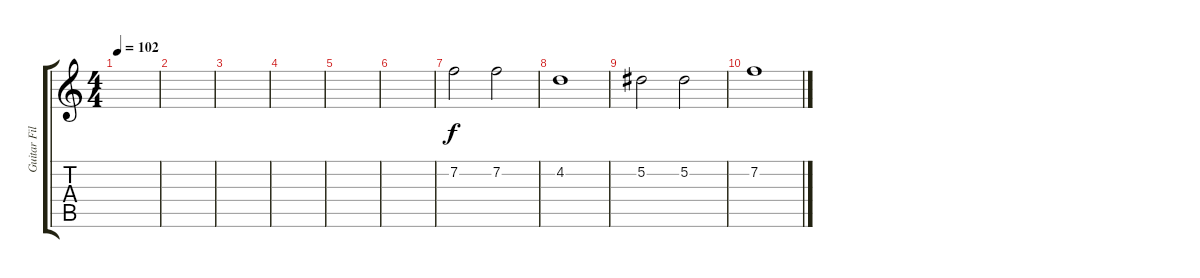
\track ("Guitar Fills" "Guitar Fil") {instrument distortionguitar}
\staff {score tabs}
\tuning (Eb4 Bb3 Gb3 Db3 Ab2 Eb2) {hide}
\ts (4 4)
\tempo 102
\clef g2
\ks c
|
|
|
|
|
|
7.2.2 7.2.2 |
4.2.1 |
5.2.2 5.2.2 |
7.2.1
